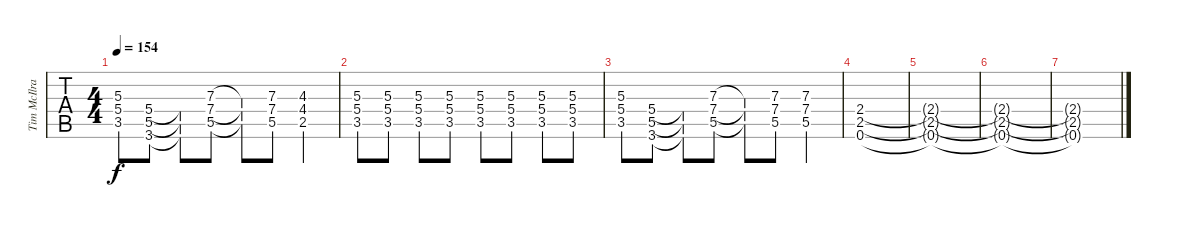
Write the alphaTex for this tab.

\track ("Tim McIlrath - Guitar One" "Tim McIlra") {instrument distortionguitar}
\staff {tabs}
\tuning (Eb4 Bb3 Gb3 Db3 Ab2 Eb2) {hide}
\ts (4 4)
\tempo 154
\clef g2
\ks c
(5.3 5.4 3.5).8{dy f} (5.4 5.5 3.6).8 (5.4{t} 5.5{t} 3.6{t}).8 (7.3 7.4 5.5).8 (7.3{t} 7.4{t} 5.5{t}).8 (7.3 7.4 5.5).8 (4.3 4.4 2.5).4 |
(5.3 5.4 3.5).8 (5.3 5.4 3.5).8 (5.3 5.4 3.5).8 (5.3 5.4 3.5).8 (5.3 5.4 3.5).8 (5.3 5.4 3.5).8 (5.3 5.4 3.5).8 (5.3 5.4 3.5).8 |
(5.3 5.4 3.5).8 (5.4 5.5 3.6).8 (5.4{t} 5.5{t} 3.6{t}).8 (7.3 7.4 5.5).8 (7.3{t} 7.4{t} 5.5{t}).8 (7.3 7.4 5.5).8 (7.3 7.4 5.5).4 |
(2.4 2.5 0.6).1 |
(2.4{t} 2.5{t} 0.6{t}).1 |
(2.4{t} 2.5{t} 0.6{t}).1 |
(2.4{t} 2.5{t} 0.6{t}).1
